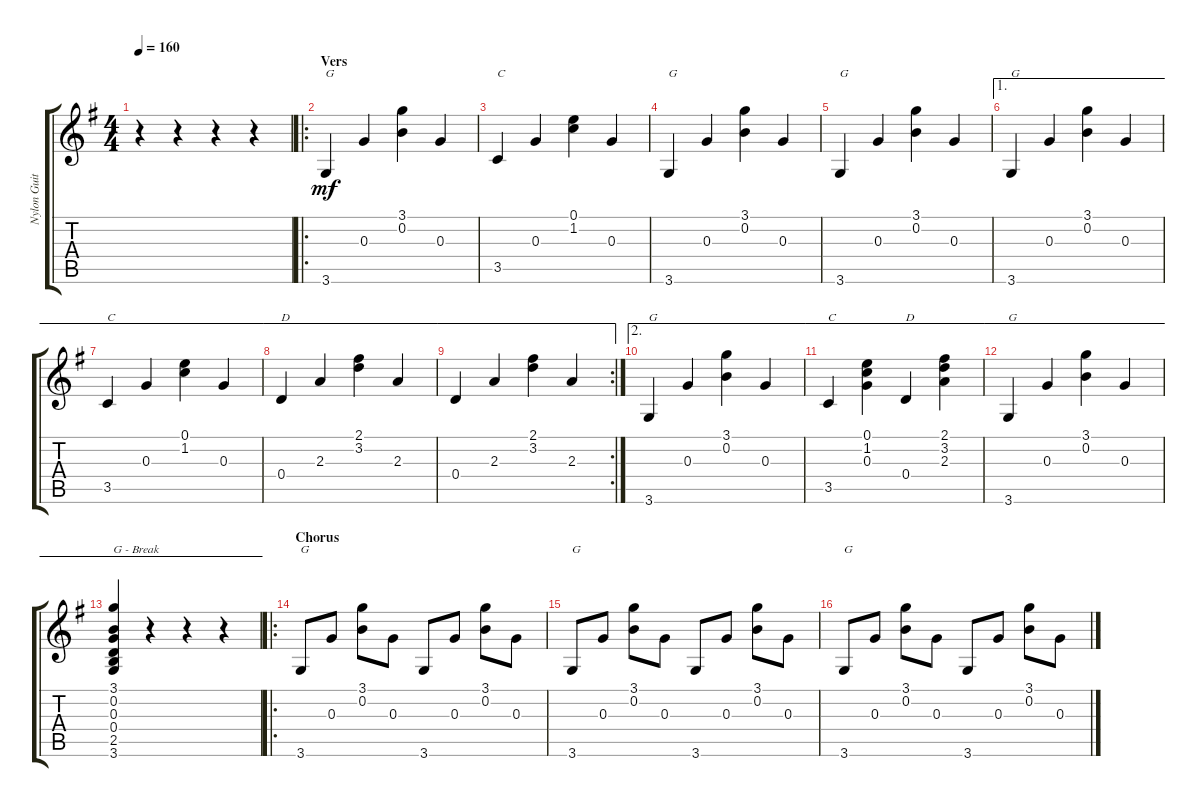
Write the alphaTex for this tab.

\track ("Nylon Guitar" "Nylon Guit") {instrument acousticguitarnylon}
\staff {score tabs}
\tuning (E4 B3 G3 D3 A2 E2) {hide}
\ts (4 4)
\tempo 160
\clef g2
\ks g
r.4{dy mf instrument acousticguitarnylon} r.4 r.4 r.4 |
\ro
\section ("" "Vers")
3.6.4{txt "G"} 0.3.4 (3.1 0.2).4 0.3.4 |
3.5.4{txt "C"} 0.3.4 (0.1 1.2).4 0.3.4 |
3.6.4{txt "G"} 0.3.4 (3.1 0.2).4 0.3.4 |
3.6.4{txt "G"} 0.3.4 (3.1 0.2).4 0.3.4 |
\ae 1
3.6.4{txt "G"} 0.3.4 (3.1 0.2).4 0.3.4 |
\ae 1
3.5.4{txt "C"} 0.3.4 (0.1 1.2).4 0.3.4 |
\ae 1
0.4.4{txt "D"} 2.3.4 (2.1 3.2).4 2.3.4 |
\ae 1
\rc 2
0.4.4 2.3.4 (2.1 3.2).4 2.3.4 |
\ae 2
3.6.4{txt "G"} 0.3.4 (3.1 0.2).4 0.3.4 |
\ae 2
3.5.4{txt "C"} (0.1 1.2 0.3).4 0.4.4{txt "D"} (2.1 3.2 2.3).4 |
\ae 2
3.6.4{txt "G"} 0.3.4 (3.1 0.2).4 0.3.4 |
\ae 2
(3.1 0.2 0.3 0.4 2.5 3.6).4{txt "G - Break"} r.4 r.4 r.4 |
\ro
\section ("" "Chorus")
3.6.8{txt "G"} 0.3.8 (3.1 0.2).8 0.3.8 3.6.8 0.3.8 (3.1 0.2).8 0.3.8 |
3.6.8{txt "G"} 0.3.8 (3.1 0.2).8 0.3.8 3.6.8 0.3.8 (3.1 0.2).8 0.3.8 |
3.6.8{txt "G"} 0.3.8 (3.1 0.2).8 0.3.8 3.6.8 0.3.8 (3.1 0.2).8 0.3.8
